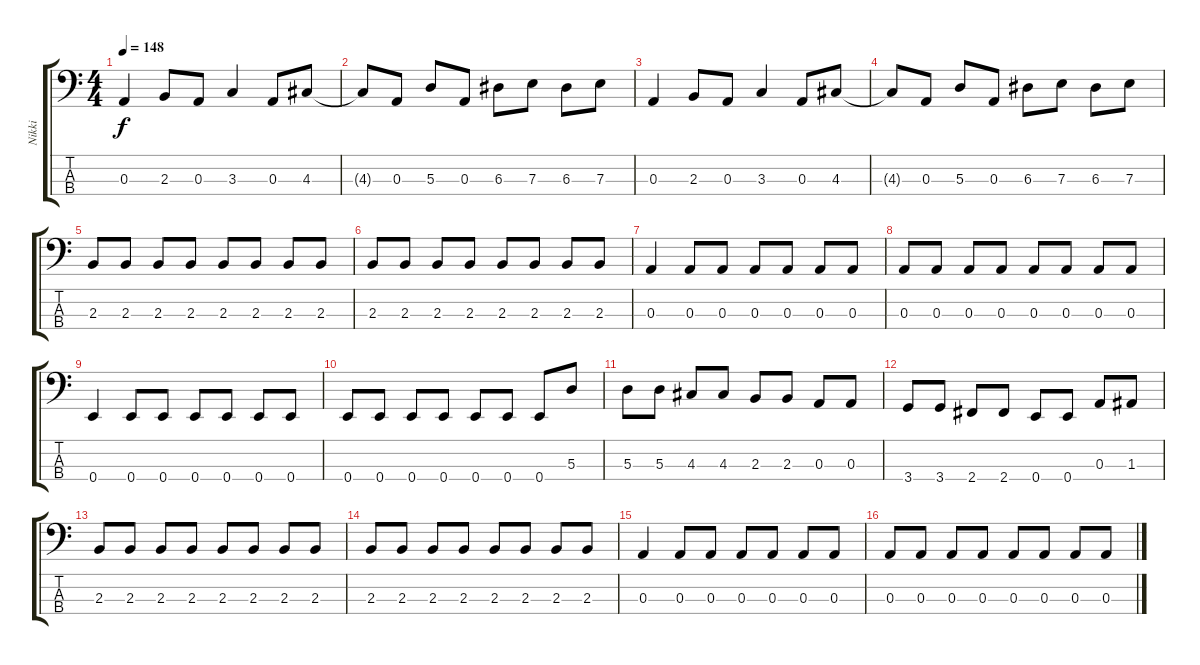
\track ("Nikki" "Nikki") {instrument electricbasspick}
\staff {score tabs}
\tuning (G2 D2 A1 E1) {hide}
\ts (4 4)
\tempo 148
\clef f4
\ks c
0.3.4{dy f} 2.3.8 0.3.8 3.3.4 0.3.8 4.3.8 |
4.3{t}.8 0.3.8 5.3.8 0.3.8 6.3.8 7.3.8 6.3.8 7.3.8 |
0.3.4 2.3.8 0.3.8 3.3.4 0.3.8 4.3.8 |
4.3{t}.8 0.3.8 5.3.8 0.3.8 6.3.8 7.3.8 6.3.8 7.3.8 |
2.3.8 2.3.8 2.3.8 2.3.8 2.3.8 2.3.8 2.3.8 2.3.8 |
2.3.8 2.3.8 2.3.8 2.3.8 2.3.8 2.3.8 2.3.8 2.3.8 |
0.3.4 0.3.8 0.3.8 0.3.8 0.3.8 0.3.8 0.3.8 |
0.3.8 0.3.8 0.3.8 0.3.8 0.3.8 0.3.8 0.3.8 0.3.8 |
0.4.4 0.4.8 0.4.8 0.4.8 0.4.8 0.4.8 0.4.8 |
0.4.8 0.4.8 0.4.8 0.4.8 0.4.8 0.4.8 0.4.8 5.3.8 |
5.3.8 5.3.8 4.3.8 4.3.8 2.3.8 2.3.8 0.3.8 0.3.8 |
3.4.8 3.4.8 2.4.8 2.4.8 0.4.8 0.4.8 0.3.8 1.3.8 |
2.3.8 2.3.8 2.3.8 2.3.8 2.3.8 2.3.8 2.3.8 2.3.8 |
2.3.8 2.3.8 2.3.8 2.3.8 2.3.8 2.3.8 2.3.8 2.3.8 |
0.3.4 0.3.8 0.3.8 0.3.8 0.3.8 0.3.8 0.3.8 |
0.3.8 0.3.8 0.3.8 0.3.8 0.3.8 0.3.8 0.3.8 0.3.8
